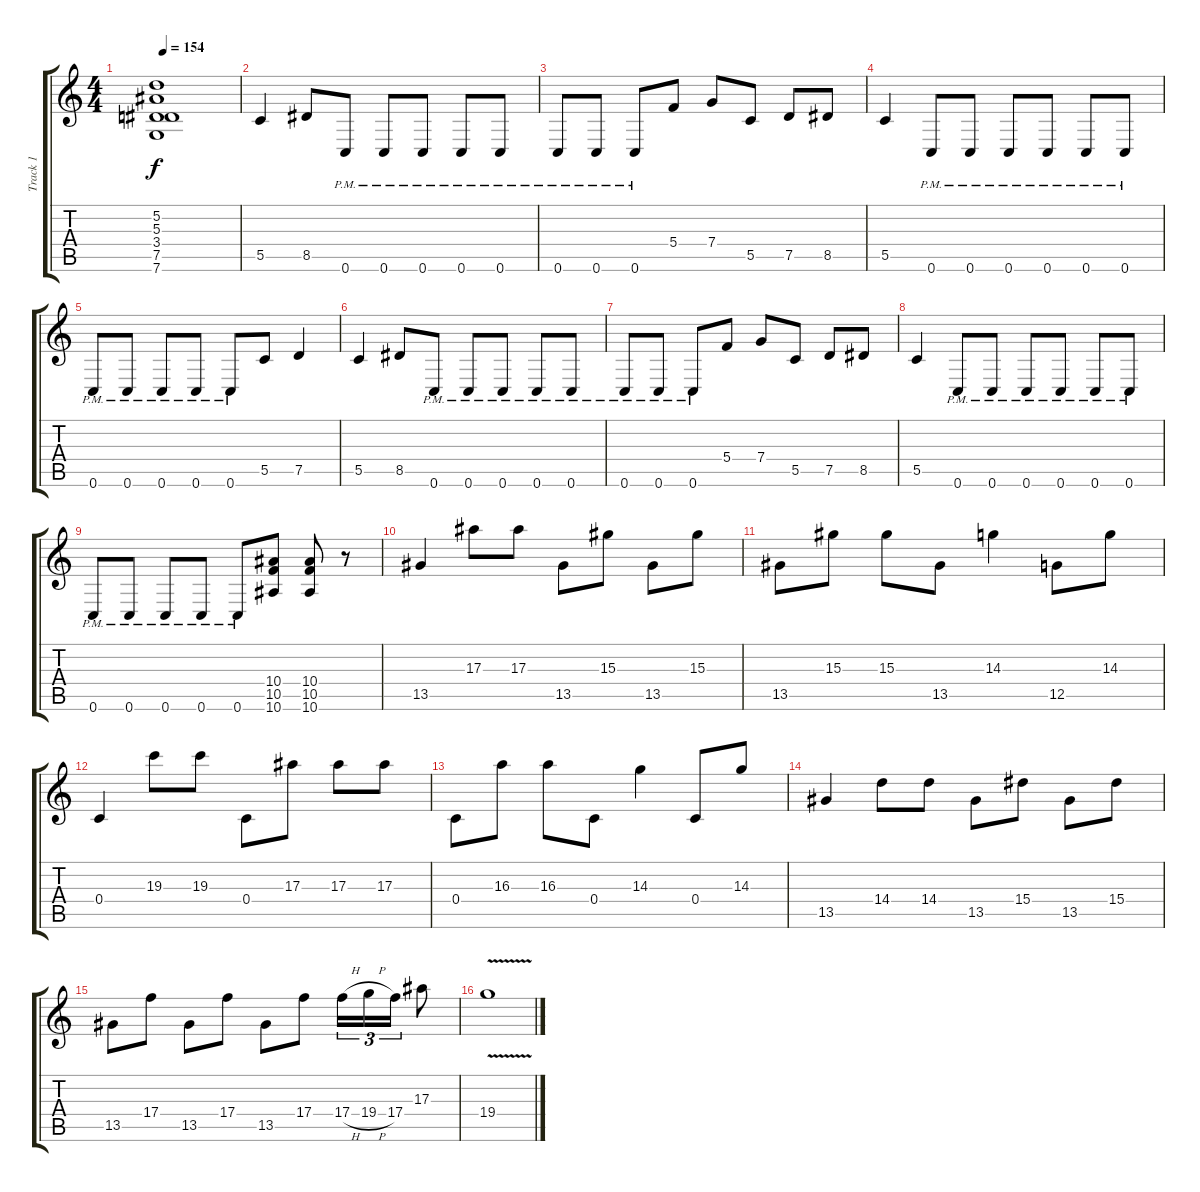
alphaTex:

\track ("Track 1" "Track 1") {instrument distortionguitar}
\staff {score tabs}
\tuning (D4 A3 F3 C3 G2 C2) {hide}
\ts (4 4)
\tempo 154
\clef g2
\ks c
(5.2{t} 5.3{t} 3.4{t} 7.5{t} 7.6{t}).1{dy f} |
5.5.4 8.5.8 0.6{pm}.8 0.6{pm}.8 0.6{pm}.8 0.6{pm}.8 0.6{pm}.8 |
0.6{pm}.8 0.6{pm}.8 0.6{pm}.8 5.4.8 7.4.8 5.5.8 7.5.8 8.5.8 |
5.5.4 0.6{pm}.8 0.6{pm}.8 0.6{pm}.8 0.6{pm}.8 0.6{pm}.8 0.6{pm}.8 |
0.6{pm}.8 0.6{pm}.8 0.6{pm}.8 0.6{pm}.8 0.6{pm}.8 5.5.8 7.5.4 |
5.5.4 8.5.8 0.6{pm}.8 0.6{pm}.8 0.6{pm}.8 0.6{pm}.8 0.6{pm}.8 |
0.6{pm}.8 0.6{pm}.8 0.6{pm}.8 5.4.8 7.4.8 5.5.8 7.5.8 8.5.8 |
5.5.4 0.6{pm}.8 0.6{pm}.8 0.6{pm}.8 0.6{pm}.8 0.6{pm}.8 0.6{pm}.8 |
0.6{pm}.8 0.6{pm}.8 0.6{pm}.8 0.6{pm}.8 0.6{pm}.8 (10.4 10.5 10.6).8 (10.4 10.5 10.6).8 r.8 |
13.5.4 17.3.8 17.3.8 13.5.8 15.3.8 13.5.8 15.3.8 |
13.5.8 15.3.8 15.3.8 13.5.8 14.3.4 12.5.8 14.3.8 |
0.4.4 19.3.8 19.3.8 0.4.8 17.3.8 17.3.8 17.3.8 |
0.4.8 16.3.8 16.3.8 0.4.8 14.3.4 0.4.8 14.3.8 |
13.5.4 14.4.8 14.4.8 13.5.8 15.4.8 13.5.8 15.4.8 |
13.5.8 17.4.8 13.5.8 17.4.8 13.5.8 17.4.8 17.4{h}.16{tu (3 2)} 19.4{h}.16{tu (3 2)} 17.4.16{tu (3 2)} 17.3.8 |
19.4{v}.1
